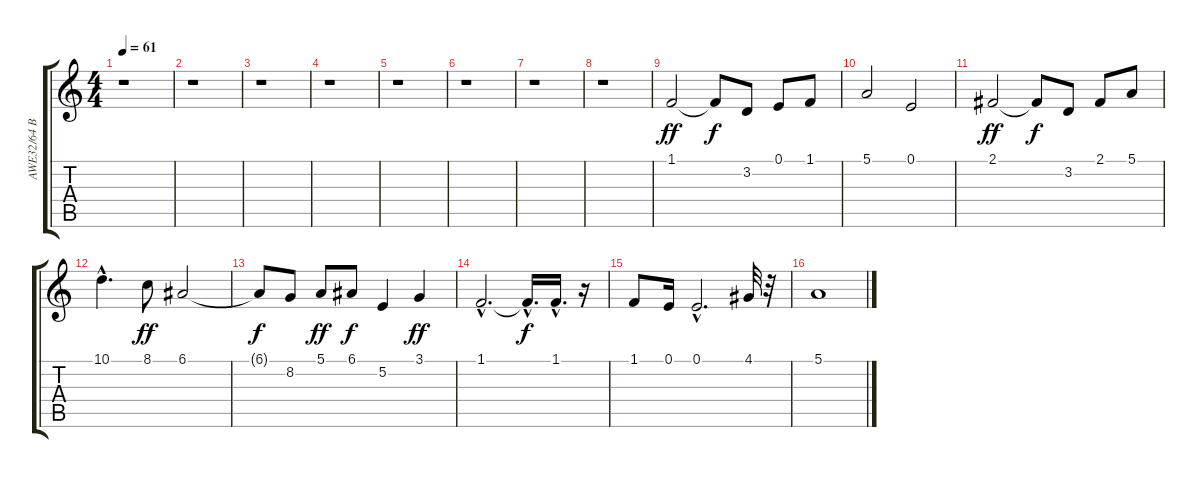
\track ("AWE32/64 Bank-0 68-Oboe" "AWE32/64 B") {instrument oboe}
\staff {score tabs}
\tuning (E4 B3 G3 D3 A2 E2) {hide}
\ts (4 4)
\tempo 61
\clef g2
\ks c
r.1{dy f} |
r.1 |
r.1 |
r.1 |
r.1 |
r.1 |
r.1 |
r.1 |
1.1.2{dy ff} 1.1{t}.8{dy f} 3.2.8 0.1.8 1.1.8 |
5.1.2 0.1.2 |
2.1.2{dy ff} 2.1{t}.8{dy f} 3.2.8 2.1.8 5.1.8 |
10.1{hac}.4{d} 8.1.8{dy ff} 6.1.2 |
6.1{t}.8{dy f} 8.2.8 5.1.8{dy ff} 6.1.8{dy f} 5.2.4 3.1.4{dy ff} |
1.1{hac}.2{d} 1.1{hac t}.16{d dy f} 1.1{hac}.16{d} r.16 |
1.1.8 0.1.16 0.1{hac}.2{d} 4.1.32 r.32 |
5.1.1
